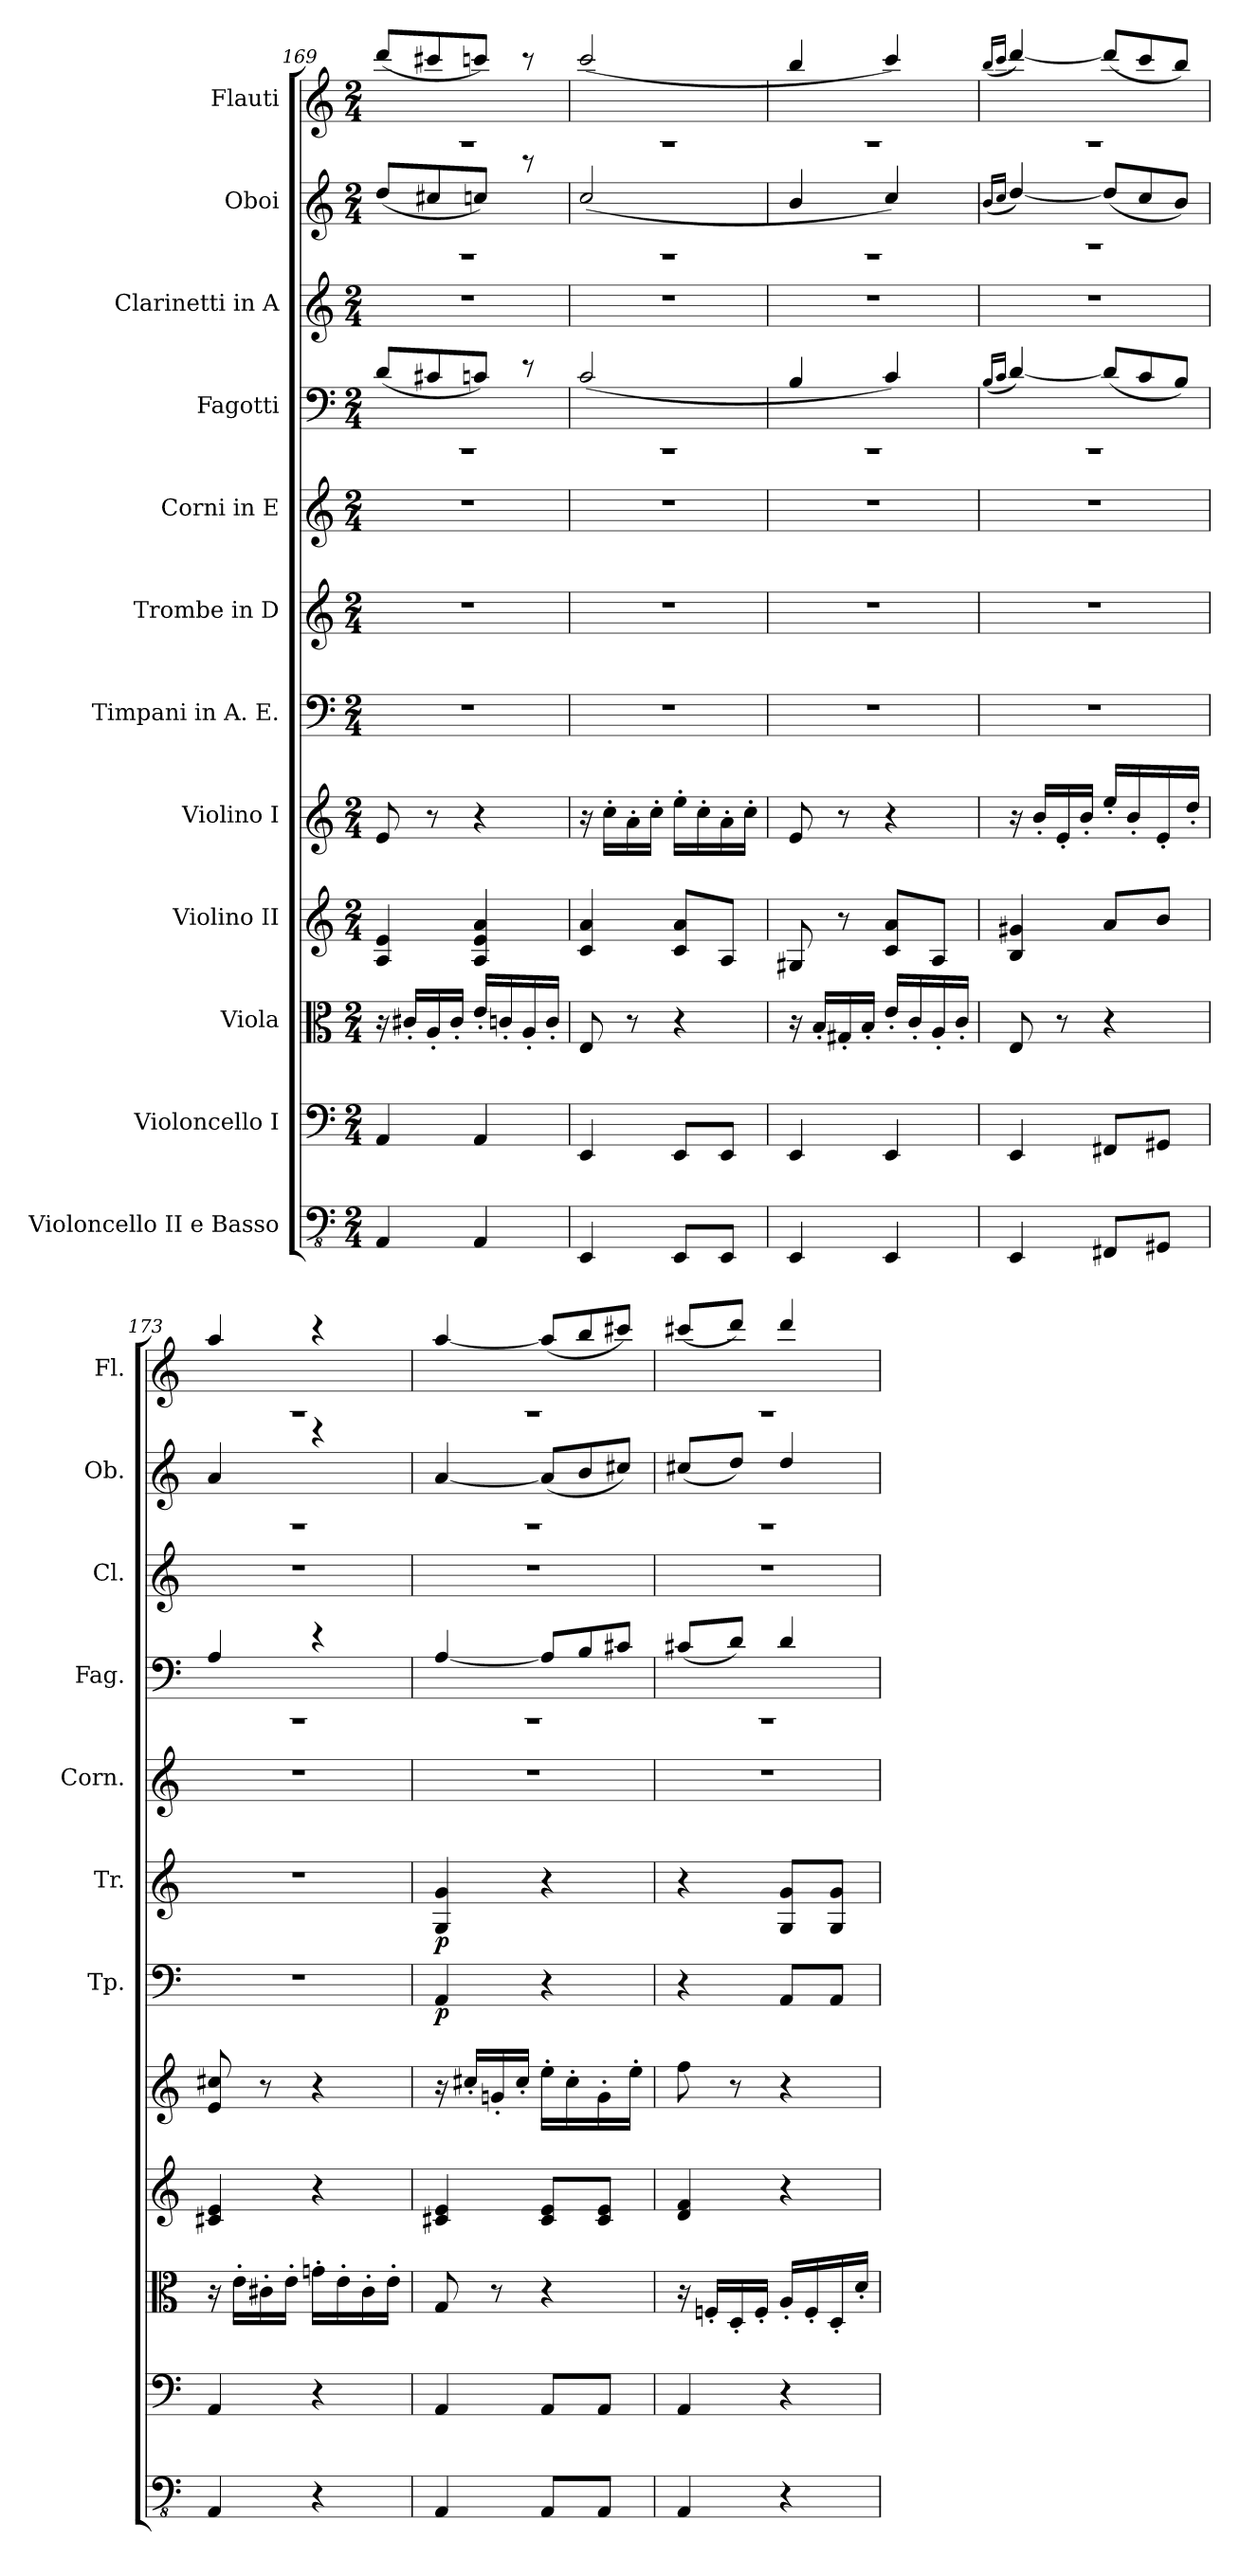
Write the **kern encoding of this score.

**kern	**kern	**kern	**kern	**kern	**kern	**dynam	**kern	**dynam	**kern	**kern	**kern	**kern	**kern
*part12	*part11	*part10	*part9	*part8	*part7	*part7	*part6	*part6	*part5	*part4	*part3	*part2	*part1
*staff12	*staff11	*staff10	*staff9	*staff8	*staff7	*staff7	*staff6	*staff6	*staff5	*staff4	*staff3	*staff2	*staff1
*I"Violoncello II e Basso	*I"Violoncello I	*I"Viola	*I"Violino II	*I"Violino I	*I"Timpani in A. E.	*	*I"Trombe in D	*	*I"Corni in E	*I"Fagotti	*I"Clarinetti in A	*I"Oboi	*I"Flauti
*	*	*	*	*	*I'Tp.	*	*I'Tr.	*	*I'Corn.	*I'Fag.	*I'Cl.	*I'Ob.	*I'Fl.
*clefFv4	*clefF4	*clefC3	*clefG2	*clefG2	*clefF4	*	*clefG2	*	*clefG2	*clefF4	*clefG2	*clefG2	*clefG2
*	*	*	*	*	*	*	*ITrd-1c-2	*	*ITrd5c8	*	*ITrd2c3	*	*
*k[]	*k[]	*k[]	*k[]	*k[]	*k[]	*	*k[f#c#]	*	*k[f#c#g#d#]	*k[]	*k[f#c#g#]	*k[]	*k[]
*M2/4	*M2/4	*M2/4	*M2/4	*M2/4	*M2/4	*	*M2/4	*	*M2/4	*M2/4	*M2/4	*M2/4	*M2/4
=169	=169	=169	=169	=169	=169	=169	=169	=169	=169	=169	=169	=169	=169
*	*	*	*	*	*	*	*	*	*	*^	*	*^	*^
4AAA/	4AA/	16r	4A/ 4e/	8e/	2r	.	2r	.	2r	2rCC	(8d/L	2r	2rF	(8dd/L	2rA	(8ddd/L
.	.	16c#X'/LL	.	.	.	.	.	.	.	.	.	.	.	.	.	.
.	.	16A'/	.	8r	.	.	.	.	.	.	8c#X/	.	.	8cc#X/	.	8ccc#X/
.	.	16c#'/JJ	.	.	.	.	.	.	.	.	.	.	.	.	.	.
4AAA/	4AA/	16e'/LL	4A/ 4e/ 4a/	4r	.	.	.	.	.	.	8cn/J)	.	.	8ccn/J)	.	8cccn/J)
.	.	16cn'/	.	.	.	.	.	.	.	.	.	.	.	.	.	.
.	.	16A'/	.	.	.	.	.	.	.	.	8re	.	.	8rccc	.	8rccc
.	.	16c'/JJ	.	.	.	.	.	.	.	.	.	.	.	.	.	.
=170	=170	=170	=170	=170	=170	=170	=170	=170	=170	=170	=170	=170	=170	=170	=170	=170
4EEE/	4EE/	8E/	4c/ 4a/	16r	2r	.	2r	.	2r	2rCC	(2c/	2r	2rF	(2cc/	2rA	(2ccc/
.	.	.	.	16cc'\LL	.	.	.	.	.	.	.	.	.	.	.	.
.	.	8r	.	16a'\	.	.	.	.	.	.	.	.	.	.	.	.
.	.	.	.	16cc'\JJ	.	.	.	.	.	.	.	.	.	.	.	.
8EEE/L	8EE/L	4r	8c/ 8a/L	16ee'\LL	.	.	.	.	.	.	.	.	.	.	.	.
.	.	.	.	16cc'\	.	.	.	.	.	.	.	.	.	.	.	.
8EEE/J	8EE/J	.	8A/J	16a'\	.	.	.	.	.	.	.	.	.	.	.	.
.	.	.	.	16cc'\JJ	.	.	.	.	.	.	.	.	.	.	.	.
=171	=171	=171	=171	=171	=171	=171	=171	=171	=171	=171	=171	=171	=171	=171	=171	=171
4EEE/	4EE/	16r	8G#X/	8e/	2r	.	2r	.	2r	2rCC	4B/	2r	2rF	4b/	2rA	4bb/
.	.	16B'/LL	.	.	.	.	.	.	.	.	.	.	.	.	.	.
.	.	16G#X'/	8r	8r	.	.	.	.	.	.	.	.	.	.	.	.
.	.	16B'/JJ	.	.	.	.	.	.	.	.	.	.	.	.	.	.
4EEE/	4EE/	16e'/LL	8c/ 8a/L	4r	.	.	.	.	.	.	4c/)	.	.	4cc/)	.	4ccc/)
.	.	16c'/	.	.	.	.	.	.	.	.	.	.	.	.	.	.
.	.	16A'/	8A/J	.	.	.	.	.	.	.	.	.	.	.	.	.
.	.	16c'/JJ	.	.	.	.	.	.	.	.	.	.	.	.	.	.
=172	=172	=172	=172	=172	=172	=172	=172	=172	=172	=172	=172	=172	=172	=172	=172	=172
.	.	.	.	.	.	.	.	.	.	.	(16qB/LL	.	.	(16qb/LL	.	(16qbb/LL
.	.	.	.	.	.	.	.	.	.	.	16qc/JJ	.	.	16qcc/JJ	.	16qccc/JJ
4EEE/	4EE/	8E/	4B/ 4g#X/	16r	2r	.	2r	.	2r	2rCC	[4d/)	2r	2rA	[4dd/)	2rA	[4ddd/)
.	.	.	.	16b'/LL	.	.	.	.	.	.	.	.	.	.	.	.
.	.	8r	.	16e'/	.	.	.	.	.	.	.	.	.	.	.	.
.	.	.	.	16b'/JJ	.	.	.	.	.	.	.	.	.	.	.	.
*	*	*	*	*	*	*	*	*	*	*	*Xtuplet	*	*	*Xtuplet	*	*Xtuplet
8FFF#X/L	8FF#X/L	4r	8a/L	16ee'/LL	.	.	.	.	.	.	(12d/L]	.	.	(12dd/L]	.	(12ddd/L]
.	.	.	.	16b'/	.	.	.	.	.	.	.	.	.	.	.	.
.	.	.	.	.	.	.	.	.	.	.	12c/	.	.	12cc/	.	12ccc/
8GGG#X/J	8GG#X/J	.	8b/J	16e'/	.	.	.	.	.	.	.	.	.	.	.	.
.	.	.	.	.	.	.	.	.	.	.	12B/J)	.	.	12b/J)	.	12bb/J)
.	.	.	.	16dd'/JJ	.	.	.	.	.	.	.	.	.	.	.	.
=173	=173	=173	=173	=173	=173	=173	=173	=173	=173	=173	=173	=173	=173	=173	=173	=173
4AAA/	4AA/	16r	4c#X/ 4e/	8e/ 8cc#X/	2r	.	2r	.	2r	2rCC	4A/	2r	2rF	4a/	2rA	4aa/
.	.	16e'\LL	.	.	.	.	.	.	.	.	.	.	.	.	.	.
.	.	16c#X'\	.	8r	.	.	.	.	.	.	.	.	.	.	.	.
.	.	16e'\JJ	.	.	.	.	.	.	.	.	.	.	.	.	.	.
4r	4r	16gn'\LL	4r	4r	.	.	.	.	.	.	4re	.	.	4rccc	.	4rccc
.	.	16e'\	.	.	.	.	.	.	.	.	.	.	.	.	.	.
.	.	16c#'\	.	.	.	.	.	.	.	.	.	.	.	.	.	.
.	.	16e'\JJ	.	.	.	.	.	.	.	.	.	.	.	.	.	.
!!LO:LB:g=z	!!
=174	=174	=174	=174	=174	=174	=174	=174	=174	=174	=174	=174	=174	=174	=174	=174	=174
!	!	!	!	!	!	!LO:DY:b	!	!LO:DY:b	!	!	!	!	!	!	!	!
4AAA/	4AA/	8G/	4c#X/ 4e/	16r	4AA/	p	4A/ 4a/	p	2r	2rCC	[4A/	2r	2rF	[4a/	2rA	[4aa/
.	.	.	.	16cc#X'/LL	.	.	.	.	.	.	.	.	.	.	.	.
.	.	8r	.	16gn'/	.	.	.	.	.	.	.	.	.	.	.	.
.	.	.	.	16cc#'/JJ	.	.	.	.	.	.	.	.	.	.	.	.
8AAA/L	8AA/L	4r	8c#/ 8e/L	16ee'\LL	4r	.	4r	.	.	.	12A/L]	.	.	(12a/L]	.	(12aa/L]
.	.	.	.	16cc#'\	.	.	.	.	.	.	.	.	.	.	.	.
.	.	.	.	.	.	.	.	.	.	.	12B/	.	.	12b/	.	12bb/
8AAA/J	8AA/J	.	8c#/ 8e/J	16g'\	.	.	.	.	.	.	.	.	.	.	.	.
.	.	.	.	.	.	.	.	.	.	.	12c#X/J	.	.	12cc#X/J)	.	12ccc#X/J)
.	.	.	.	16ee'\JJ	.	.	.	.	.	.	.	.	.	.	.	.
=175	=175	=175	=175	=175	=175	=175	=175	=175	=175	=175	=175	=175	=175	=175	=175	=175
4AAA/	4AA/	16r	4d/ 4f/	8ff\	4r	.	4r	.	2r	2rCC	(8c#X/L	2r	2rF	(8cc#X/L	2rA	(8ccc#X/L
.	.	16Fn'/LL	.	.	.	.	.	.	.	.	.	.	.	.	.	.
.	.	16D'/	.	8r	.	.	.	.	.	.	8d/J)	.	.	8dd/J)	.	8ddd/J)
.	.	16F'/JJ	.	.	.	.	.	.	.	.	.	.	.	.	.	.
4r	4r	16A'/LL	4r	4r	8AA/L	.	8A/ 8a/L	.	.	.	4d/	.	.	4dd/	.	4ddd/
.	.	16F'/	.	.	.	.	.	.	.	.	.	.	.	.	.	.
.	.	16D'/	.	.	8AA/J	.	8A/ 8a/J	.	.	.	.	.	.	.	.	.
.	.	16d'/JJ	.	.	.	.	.	.	.	.	.	.	.	.	.	.
*	*	*	*	*	*	*	*	*	*	*	*	*	*v	*v	*	*
*	*	*	*	*	*	*	*	*	*	*v	*v	*	*	*v	*v
=	=	=	=	=	=	=	=	=	=	=	=	=	=
*-	*-	*-	*-	*-	*-	*-	*-	*-	*-	*-	*-	*-	*-
